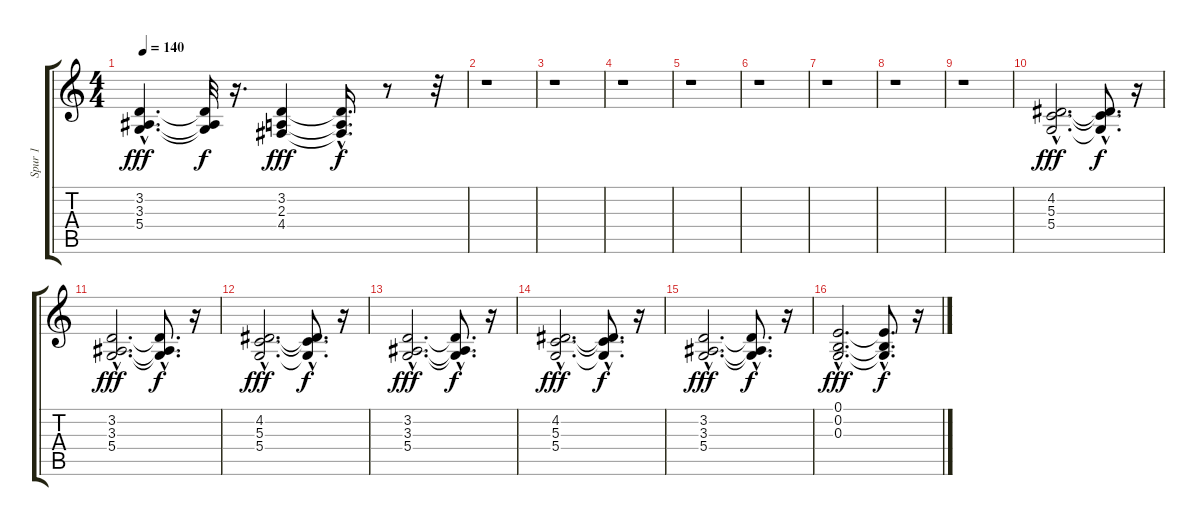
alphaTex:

\track ("Spur 1" "Spur 1") {instrument acousticgrandpiano}
\staff {score tabs}
\tuning (E4 B3 G3 D3 A2 E2) {hide}
\ts (4 4)
\tempo 140
\clef g2
\ks c
(3.2{hac} 3.3{hac} 5.4{hac}).4{d dy fff} (3.2{t} 3.3{t} 5.4{t}).32{dy f} r.16{d} (3.2 2.3 4.4).4{dy fff} (3.2{hac t} 2.3{hac t} 4.4{t}).16{d dy f} r.8 r.32 |
r.1 |
r.1 |
r.1 |
r.1 |
r.1 |
r.1 |
r.1 |
r.1 |
(4.2{hac} 5.3{hac} 5.4{hac}).2{d dy fff} (4.2{t} 5.3{hac t} 5.4{hac t}).8{d dy f} r.16 |
(3.2{hac} 3.3{hac} 5.4{hac}).2{d dy fff} (3.2{hac t} 3.3{hac t} 5.4{hac t}).8{d dy f} r.16 |
(4.2{hac} 5.3{hac} 5.4{hac}).2{d dy fff} (4.2{t} 5.3{hac t} 5.4{hac t}).8{d dy f} r.16 |
(3.2{hac} 3.3{hac} 5.4{hac}).2{d dy fff} (3.2{hac t} 3.3{hac t} 5.4{hac t}).8{d dy f} r.16 |
(4.2{hac} 5.3{hac} 5.4{hac}).2{d dy fff} (4.2{hac t} 5.3{hac t} 5.4{hac t}).8{d dy f} r.16 |
(3.2{hac} 3.3{hac} 5.4{hac}).2{d dy fff} (3.2{hac t} 3.3{t} 5.4{t}).8{d dy f} r.16 |
(0.1{hac} 0.2{hac} 0.3{hac}).2{d dy fff} (0.1{hac t} 0.2{t} 0.3{hac t}).8{d dy f} r.16
